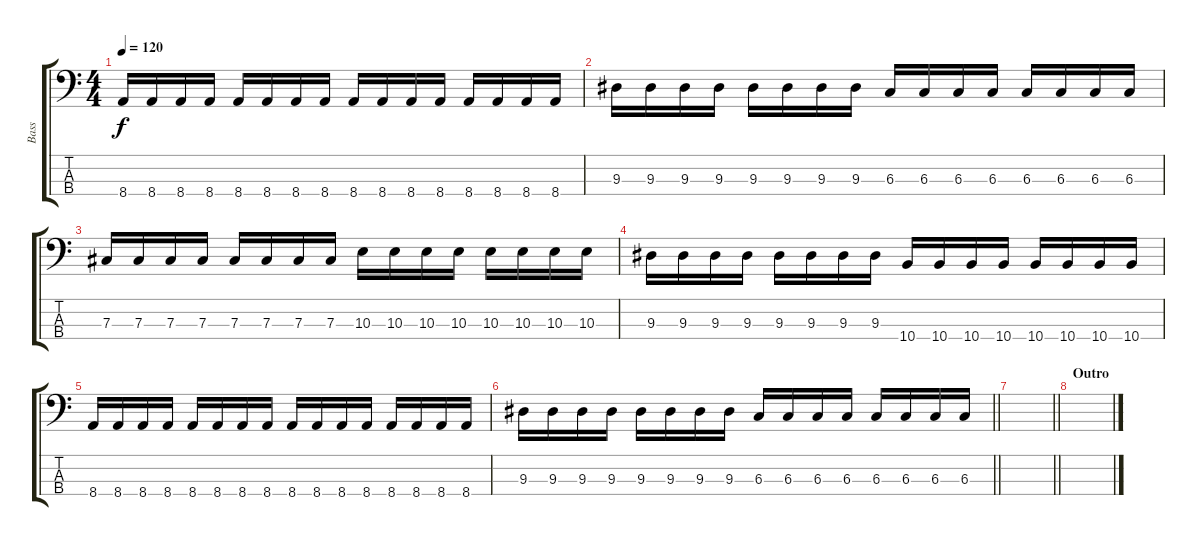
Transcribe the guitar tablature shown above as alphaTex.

\track ("Bass" "Bass") {instrument electricbassfinger}
\staff {score tabs}
\tuning (E2 B1 Gb1 Db1) {hide}
\ts (4 4)
\tempo 120
\clef f4
\ks c
8.4.16{dy f} 8.4.16 8.4.16 8.4.16 8.4.16 8.4.16 8.4.16 8.4.16 8.4.16 8.4.16 8.4.16 8.4.16 8.4.16 8.4.16 8.4.16 8.4.16 |
9.3.16 9.3.16 9.3.16 9.3.16 9.3.16 9.3.16 9.3.16 9.3.16 6.3.16 6.3.16 6.3.16 6.3.16 6.3.16 6.3.16 6.3.16 6.3.16 |
7.3.16 7.3.16 7.3.16 7.3.16 7.3.16 7.3.16 7.3.16 7.3.16 10.3.16 10.3.16 10.3.16 10.3.16 10.3.16 10.3.16 10.3.16 10.3.16 |
9.3.16 9.3.16 9.3.16 9.3.16 9.3.16 9.3.16 9.3.16 9.3.16 10.4.16 10.4.16 10.4.16 10.4.16 10.4.16 10.4.16 10.4.16 10.4.16 |
8.4.16 8.4.16 8.4.16 8.4.16 8.4.16 8.4.16 8.4.16 8.4.16 8.4.16 8.4.16 8.4.16 8.4.16 8.4.16 8.4.16 8.4.16 8.4.16 |
\barLineRight lightlight
9.3.16 9.3.16 9.3.16 9.3.16 9.3.16 9.3.16 9.3.16 9.3.16 6.3.16 6.3.16 6.3.16 6.3.16 6.3.16 6.3.16 6.3.16 6.3.16 |
\barLineRight lightlight
|
\section ("" "Outro")
